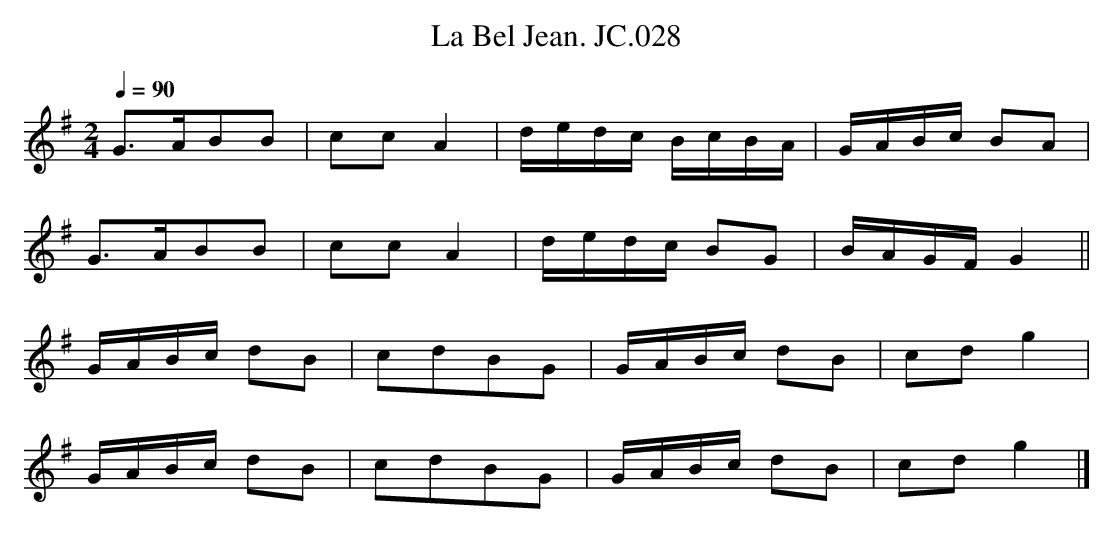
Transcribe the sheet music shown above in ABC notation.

X:1
T:La Bel Jean. JC.028
M:2/4
L:1/8
Q:1/4=90
K:G
G>ABB|\\
ccA2|d/e/d/c/ B/c/B/A/|G/A/B/c/ BA|
G>ABB|ccA2|d/e/d/c/ BG|B/A/G/F/ G2||
G/A/B/c/ dB|cdBG|G/A/B/c/ dB|cdg2|
G/A/B/c/ dB|cdBG|G/A/B/c/ dB|cdg2|]
